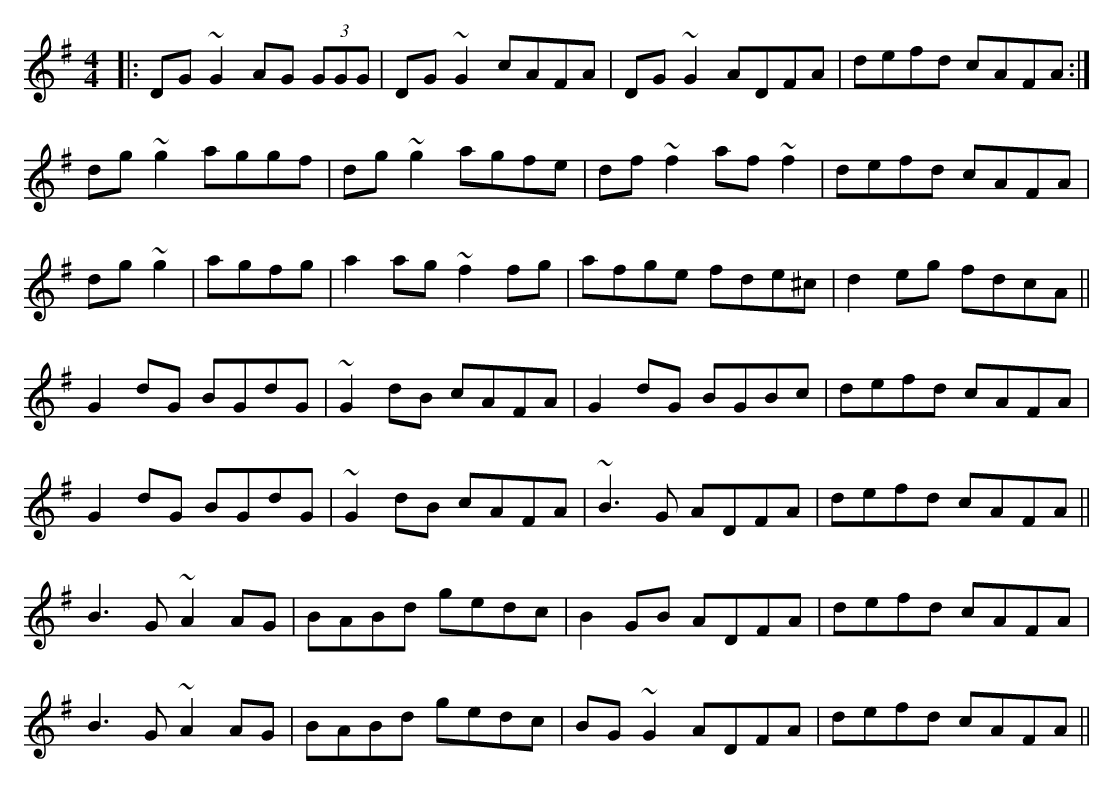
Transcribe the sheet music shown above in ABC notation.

X:1
M:4/4
K:G
|:DG~G2 AG (3GGG|DG~G2 cAFA|DG~G2 ADFA|defd cAFA:|
dg~g2 aggf|dg~g2 agfe|df~f2 af~f2|defd cAFA|
dg~g2|agfg|a2ag ~f2fg|afge fde^c|d2eg fdcA||
G2dG BGdG|~G2dB cAFA| G2dG BGBc|defd cAFA|
G2dG BGdG|~G2dB cAFA| ~B3G ADFA|defd cAFA||
B3G ~A2AG|BABd gedc|B2GB ADFA|defd cAFA|
B3G ~A2AG|BABd gedc|BG~G2 ADFA|defd cAFA||
